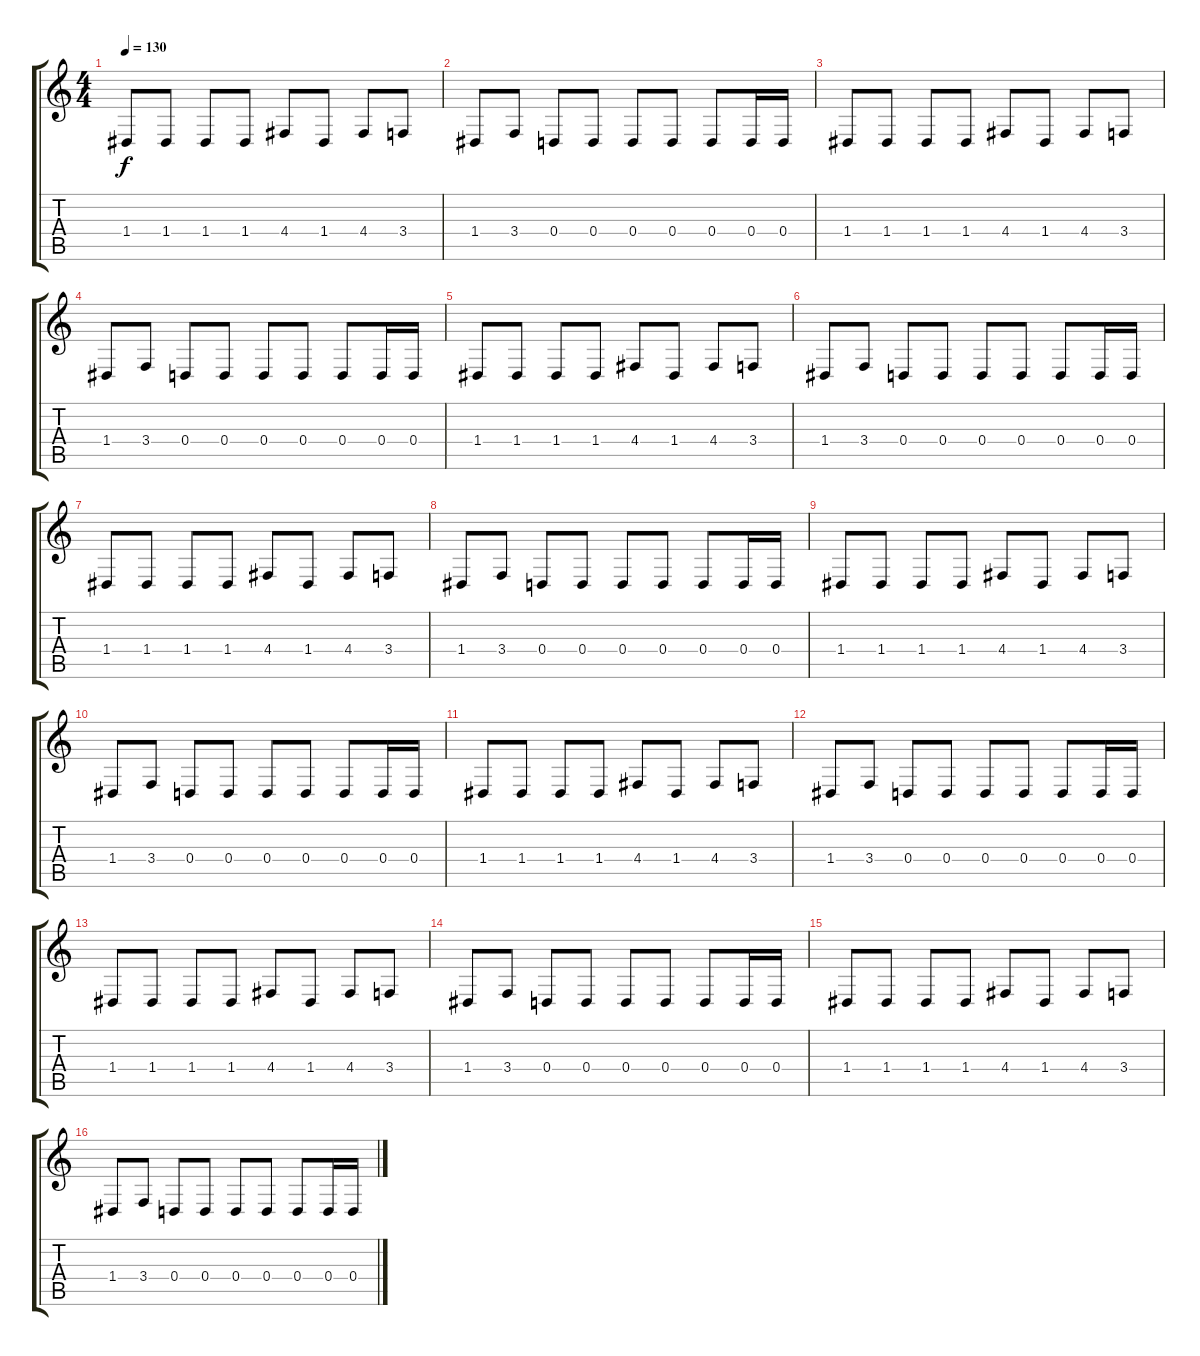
\track "" {instrument harpsichord}
\staff {score tabs}
\tuning (E4 B3 G3 D3 A2 E2) {hide}
\ts (4 4)
\tempo 130
\clef g2
\ks c
1.4.8{dy f instrument harpsichord} 1.4.8 1.4.8 1.4.8 4.4.8 1.4.8 4.4.8 3.4.8 |
1.4.8 3.4.8 0.4.8 0.4.8 0.4.8 0.4.8 0.4.8 0.4.16 0.4.16 |
1.4.8 1.4.8 1.4.8 1.4.8 4.4.8 1.4.8 4.4.8 3.4.8 |
1.4.8 3.4.8 0.4.8 0.4.8 0.4.8 0.4.8 0.4.8 0.4.16 0.4.16 |
1.4.8 1.4.8 1.4.8 1.4.8 4.4.8 1.4.8 4.4.8 3.4.8 |
1.4.8 3.4.8 0.4.8 0.4.8 0.4.8 0.4.8 0.4.8 0.4.16 0.4.16 |
1.4.8 1.4.8 1.4.8 1.4.8 4.4.8 1.4.8 4.4.8 3.4.8 |
1.4.8 3.4.8 0.4.8 0.4.8 0.4.8 0.4.8 0.4.8 0.4.16 0.4.16 |
1.4.8 1.4.8 1.4.8 1.4.8 4.4.8 1.4.8 4.4.8 3.4.8 |
1.4.8 3.4.8 0.4.8 0.4.8 0.4.8 0.4.8 0.4.8 0.4.16 0.4.16 |
1.4.8 1.4.8 1.4.8 1.4.8 4.4.8 1.4.8 4.4.8 3.4.8 |
1.4.8 3.4.8 0.4.8 0.4.8 0.4.8 0.4.8 0.4.8 0.4.16 0.4.16 |
1.4.8 1.4.8 1.4.8 1.4.8 4.4.8 1.4.8 4.4.8 3.4.8 |
1.4.8 3.4.8 0.4.8 0.4.8 0.4.8 0.4.8 0.4.8 0.4.16 0.4.16 |
1.4.8 1.4.8 1.4.8 1.4.8 4.4.8 1.4.8 4.4.8 3.4.8 |
1.4.8 3.4.8 0.4.8 0.4.8 0.4.8 0.4.8 0.4.8 0.4.16 0.4.16
